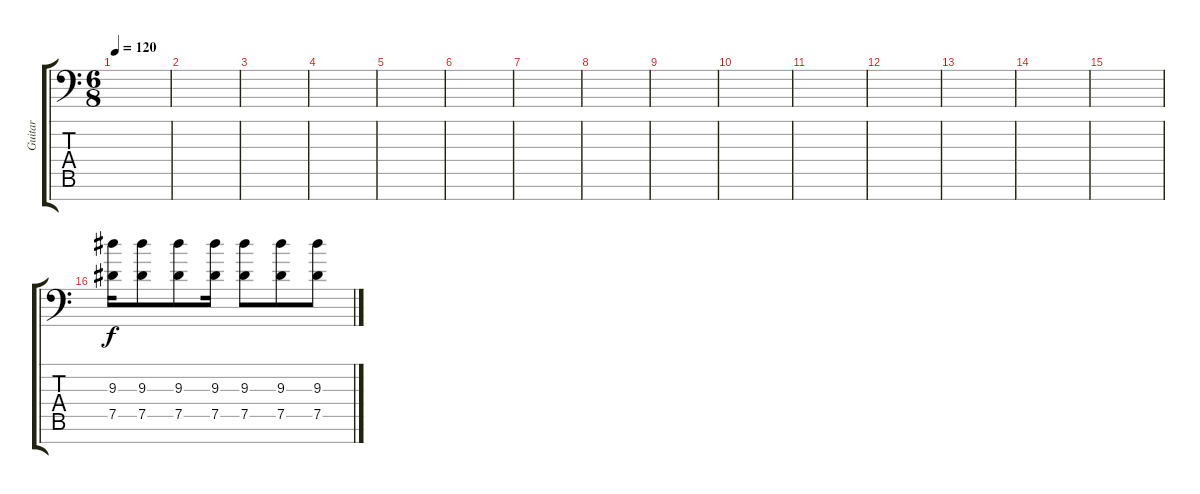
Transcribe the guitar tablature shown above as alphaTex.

\track ("Guitar" "Guitar") {instrument distortionguitar}
\staff {score tabs}
\tuning (Eb4 Bb3 Gb3 Db3 Ab2 Eb2 Bb1) {hide}
\ts (6 8)
\tempo 120
\clef f4
\ks c
|
|
|
|
|
|
|
|
|
|
|
|
|
|
|
(9.3 7.5).16 (9.3 7.5).8 (9.3 7.5).8 (9.3 7.5).16 (9.3 7.5).8 (9.3 7.5).8 (9.3 7.5).8
